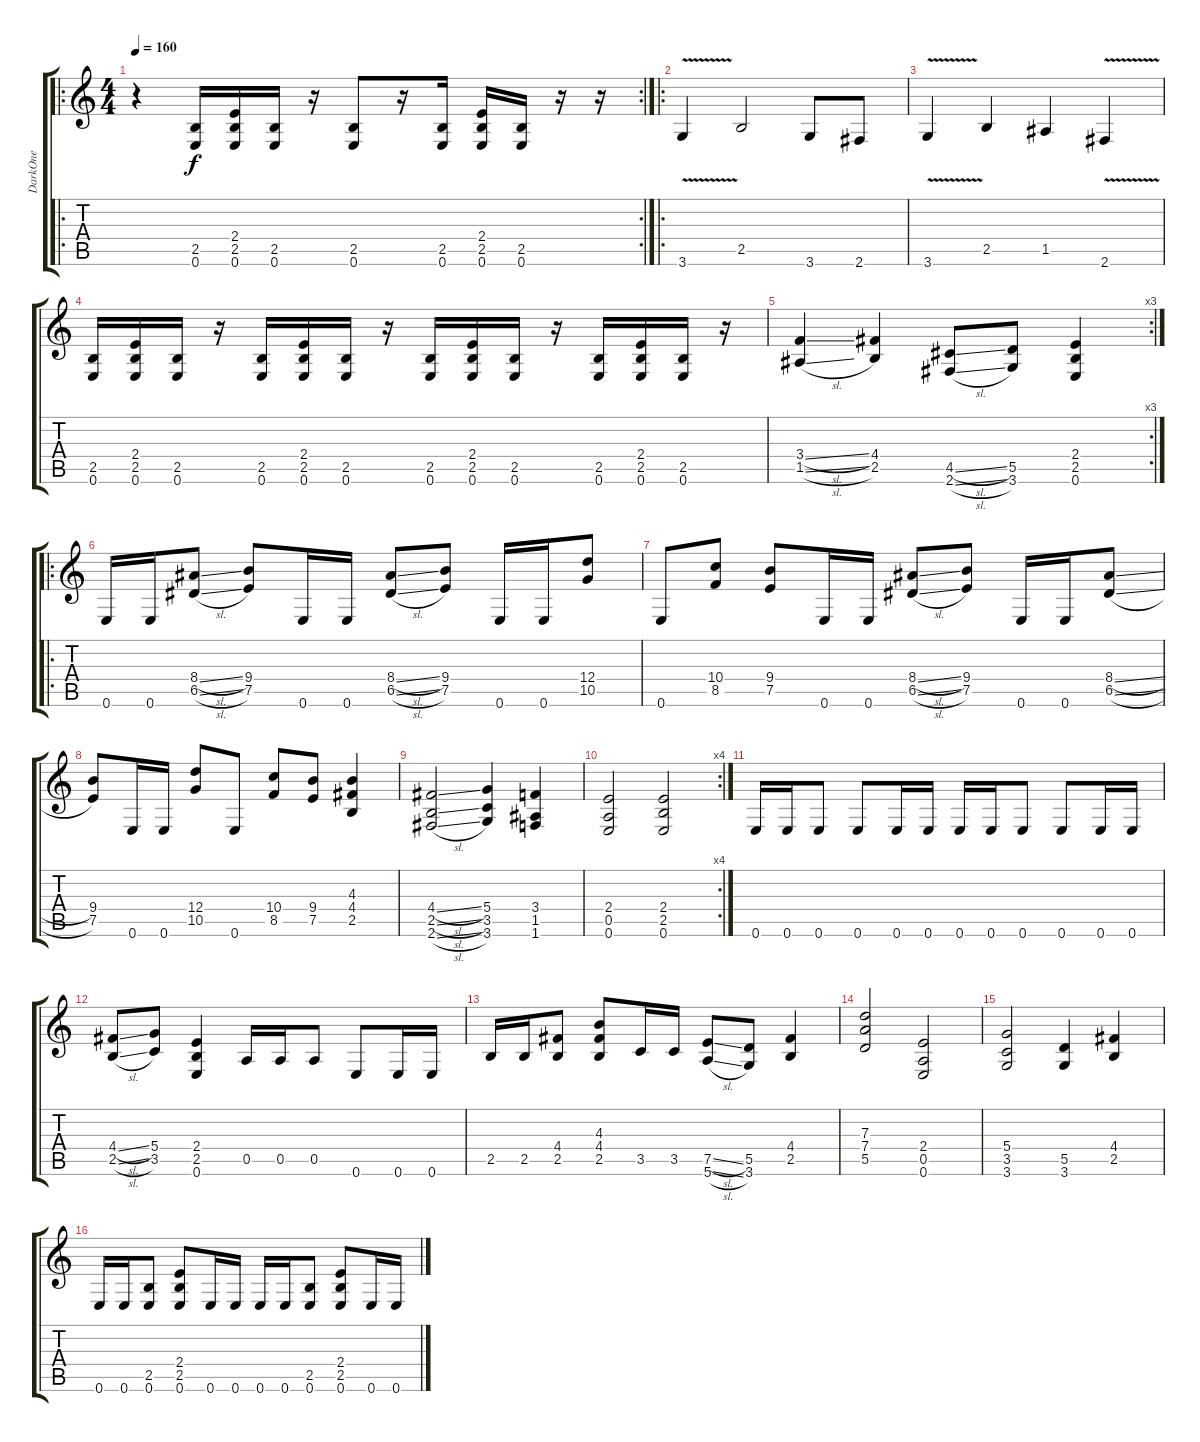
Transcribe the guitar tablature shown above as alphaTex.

\track ("DarkOne" "DarkOne") {instrument distortionguitar}
\staff {score tabs}
\tuning (E4 B3 G3 D3 A2 E2) {hide}
\ro
\rc 2
\ts (4 4)
\tempo 160
\clef g2
\ks c
r.4{dy f instrument distortionguitar} (2.5 0.6).16 (2.4 2.5 0.6).16 (2.5 0.6).16 r.16 (2.5 0.6).8 r.16 (2.5 0.6).16 (2.4 2.5 0.6).16 (2.5 0.6).16 r.16 r.16 |
\ro
3.6{v}.4 2.5.2 3.6.8 2.6.8 |
3.6{v}.4 2.5.4 1.5.4 2.6{v}.4 |
(2.5 0.6).16 (2.4 2.5 0.6).16 (2.5 0.6).16 r.16 (2.5 0.6).16 (2.4 2.5 0.6).16 (2.5 0.6).16 r.16 (2.5 0.6).16 (2.4 2.5 0.6).16 (2.5 0.6).16 r.16 (2.5 0.6).16 (2.4 2.5 0.6).16 (2.5 0.6).16 r.16 |
\rc 3
(3.4{sl} 1.5{sl}).4 (4.4 2.5).4 (4.5{sl} 2.6{sl}).8 (5.5 3.6).8 (2.4 2.5 0.6).4 |
\ro
0.6.16 0.6.16 (8.4{sl} 6.5{sl}).8 (9.4 7.5).8 0.6.16 0.6.16 (8.4{sl} 6.5{sl}).8 (9.4 7.5).8 0.6.16 0.6.16 (12.4 10.5).8 |
0.6.8 (10.4 8.5).8 (9.4 7.5).8 0.6.16 0.6.16 (8.4{sl} 6.5{sl}).8 (9.4 7.5).8 0.6.16 0.6.16 (8.4{sl} 6.5{sl}).8 |
(9.4 7.5).8 0.6.16 0.6.16 (12.4 10.5).8 0.6.8 (10.4 8.5).8 (9.4 7.5).8 (4.3 4.4 2.5).4 |
(4.4{sl} 2.5{sl} 2.6{sl}).2 (5.4 3.5 3.6).4 (3.4 1.5 1.6).4 |
\rc 4
(2.4 0.5 0.6).2 (2.4 2.5 0.6).2 |
0.6.16 0.6.16 0.6.8 0.6.8 0.6.16 0.6.16 0.6.16 0.6.16 0.6.8 0.6.8 0.6.16 0.6.16 |
(4.4{sl} 2.5{sl}).8 (5.4 3.5).8 (2.4 2.5 0.6).4 0.5.16 0.5.16 0.5.8 0.6.8 0.6.16 0.6.16 |
2.5.16 2.5.16 (4.4 2.5).8 (4.3 4.4 2.5).8 3.5.16 3.5.16 (7.5{sl} 5.6{sl}).8 (5.5 3.6).8 (4.4 2.5).4 |
(7.3 7.4 5.5).2 (2.4 0.5 0.6).2 |
(5.4 3.5 3.6).2 (5.5 3.6).4 (4.4 2.5).4 |
0.6.16 0.6.16 (2.5 0.6).8 (2.4 2.5 0.6).8 0.6.16 0.6.16 0.6.16 0.6.16 (2.5 0.6).8 (2.4 2.5 0.6).8 0.6.16 0.6.16
